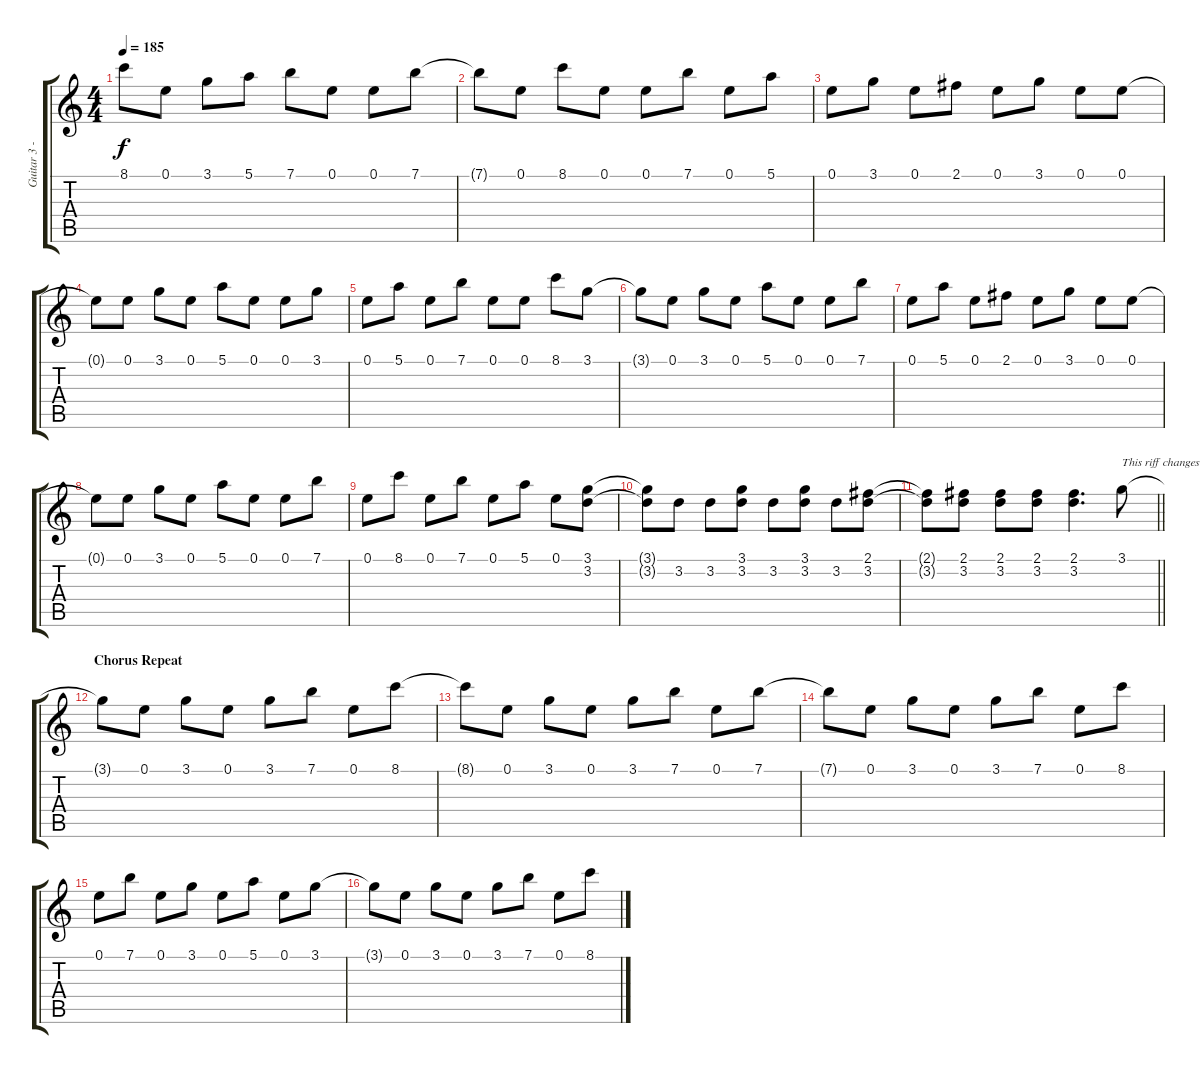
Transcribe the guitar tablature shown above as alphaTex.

\track ("Guitar 3 - Gers" "Guitar 3 -") {instrument overdrivenguitar}
\staff {score tabs}
\tuning (E4 B3 G3 D3 A2 E2) {hide}
\ts (4 4)
\tempo 185
\clef g2
\ks c
8.1{t}.8{dy f} 0.1.8 3.1.8 5.1.8 7.1.8 0.1.8 0.1.8 7.1.8 |
7.1{t}.8 0.1.8 8.1.8 0.1.8 0.1.8 7.1.8 0.1.8 5.1.8 |
0.1.8 3.1.8 0.1.8 2.1.8 0.1.8 3.1.8 0.1.8 0.1.8 |
0.1{t}.8 0.1.8 3.1.8 0.1.8 5.1.8 0.1.8 0.1.8 3.1.8 |
0.1.8 5.1.8 0.1.8 7.1.8 0.1.8 0.1.8 8.1.8 3.1.8 |
3.1{t}.8 0.1.8 3.1.8 0.1.8 5.1.8 0.1.8 0.1.8 7.1.8 |
0.1.8 5.1.8 0.1.8 2.1.8 0.1.8 3.1.8 0.1.8 0.1.8 |
0.1{t}.8 0.1.8 3.1.8 0.1.8 5.1.8 0.1.8 0.1.8 7.1.8 |
0.1.8 8.1.8 0.1.8 7.1.8 0.1.8 5.1.8 0.1.8 (3.1 3.2).8 |
(3.1{t} 3.2{t}).8 3.2.8 3.2.8 (3.1 3.2).8 3.2.8 (3.1 3.2).8 3.2.8 (2.1 3.2).8 |
\barLineRight lightlight
(2.1{t} 3.2{t}).8 (2.1 3.2).8 (2.1 3.2).8 (2.1 3.2).8 (2.1 3.2).4{d} 3.1.8{txt "This riff changes a bit but its hard to hear"} |
\section ("" "Chorus Repeat")
3.1{t}.8 0.1.8 3.1.8 0.1.8 3.1.8 7.1.8 0.1.8 8.1.8 |
8.1{t}.8 0.1.8 3.1.8 0.1.8 3.1.8 7.1.8 0.1.8 7.1.8 |
7.1{t}.8 0.1.8 3.1.8 0.1.8 3.1.8 7.1.8 0.1.8 8.1.8 |
0.1.8 7.1.8 0.1.8 3.1.8 0.1.8 5.1.8 0.1.8 3.1.8 |
3.1{t}.8 0.1.8 3.1.8 0.1.8 3.1.8 7.1.8 0.1.8 8.1.8
